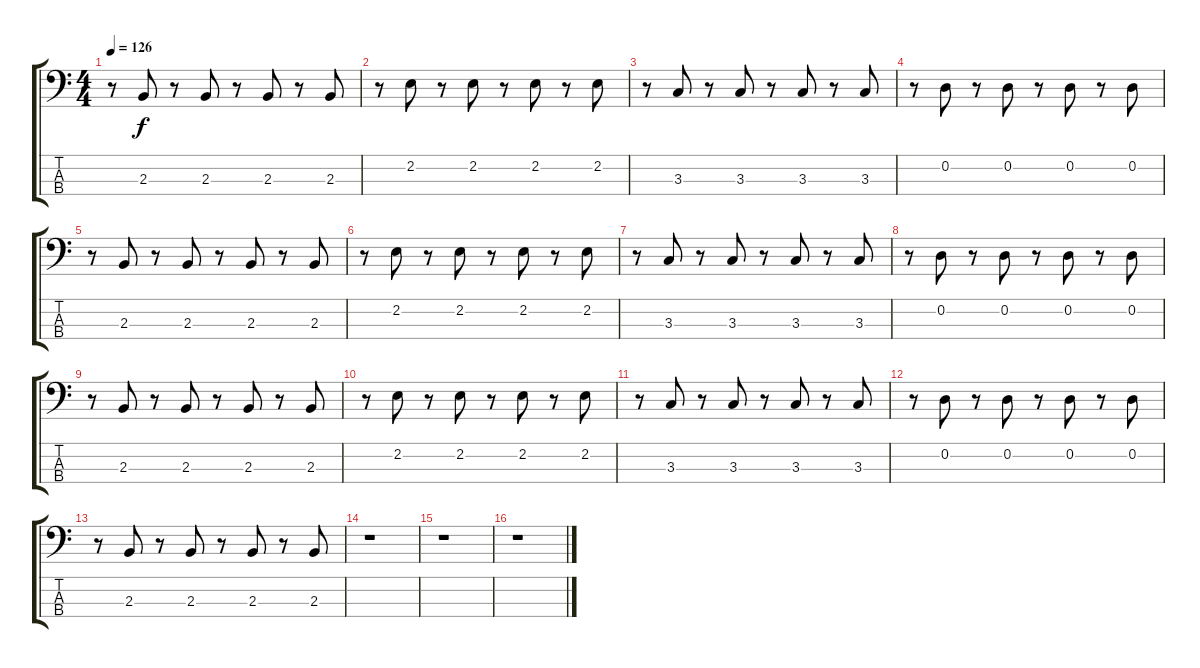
\track "" {instrument synthbass1}
\staff {score tabs}
\tuning (G2 D2 A1 E1) {hide}
\ts (4 4)
\tempo 126
\clef f4
\ks c
r.8{dy f} 2.3.8 r.8 2.3.8 r.8 2.3.8 r.8 2.3.8 |
r.8 2.2.8 r.8 2.2.8 r.8 2.2.8 r.8 2.2.8 |
r.8 3.3.8 r.8 3.3.8 r.8 3.3.8 r.8 3.3.8 |
r.8 0.2.8 r.8 0.2.8 r.8 0.2.8 r.8 0.2.8 |
r.8 2.3.8 r.8 2.3.8 r.8 2.3.8 r.8 2.3.8 |
r.8 2.2.8 r.8 2.2.8 r.8 2.2.8 r.8 2.2.8 |
r.8 3.3.8 r.8 3.3.8 r.8 3.3.8 r.8 3.3.8 |
r.8 0.2.8 r.8 0.2.8 r.8 0.2.8 r.8 0.2.8 |
r.8 2.3.8 r.8 2.3.8 r.8 2.3.8 r.8 2.3.8 |
r.8 2.2.8 r.8 2.2.8 r.8 2.2.8 r.8 2.2.8 |
r.8 3.3.8 r.8 3.3.8 r.8 3.3.8 r.8 3.3.8 |
r.8 0.2.8 r.8 0.2.8 r.8 0.2.8 r.8 0.2.8 |
r.8 2.3.8 r.8 2.3.8 r.8 2.3.8 r.8 2.3.8 |
r.1 |
r.1 |
r.1
